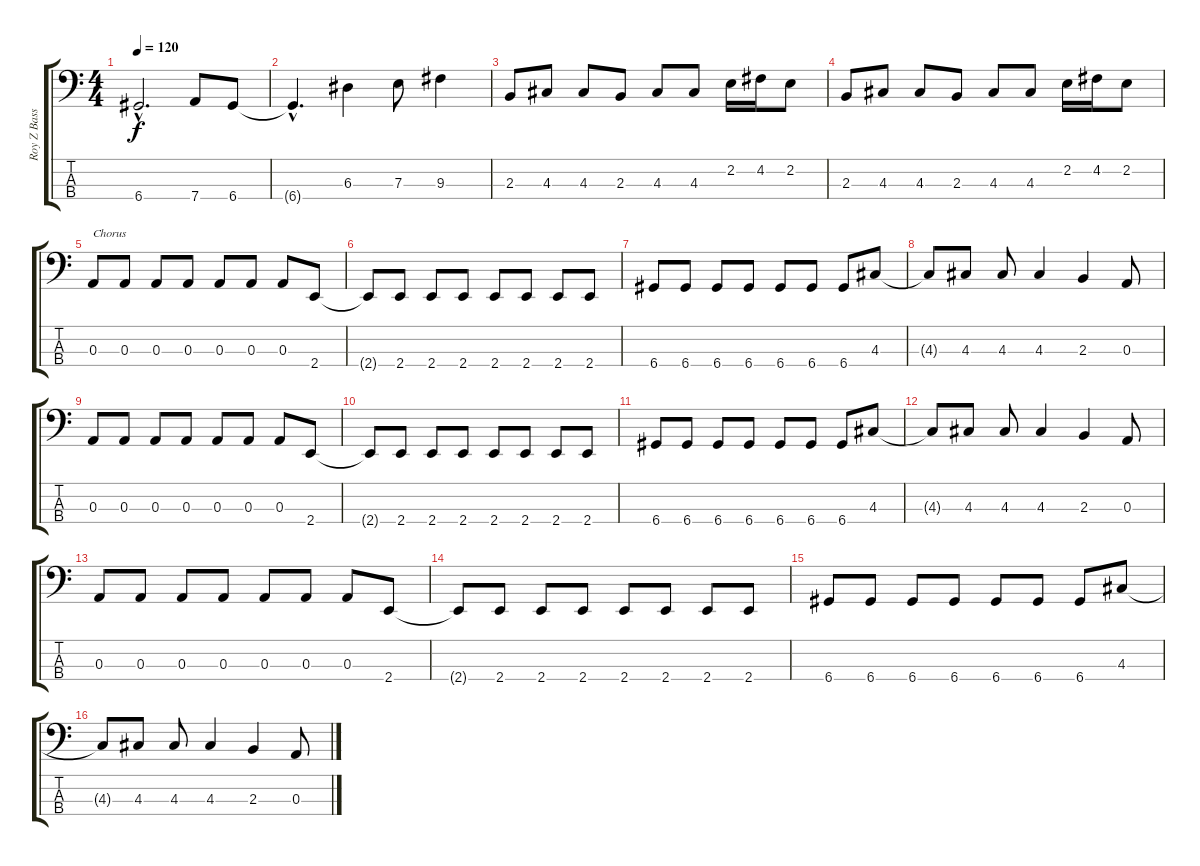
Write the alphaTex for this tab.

\track ("Roy Z Bass" "Roy Z Bass") {instrument electricbasspick}
\staff {score tabs}
\tuning (G2 D2 A1 D1) {hide}
\ts (4 4)
\tempo 120
\clef f4
\ks c
6.4{hac}.2{d dy f} 7.4.8 6.4.8 |
6.4{hac t}.4{d} 6.3.4 7.3.8 9.3.4 |
2.3.8 4.3.8 4.3.8 2.3.8 4.3.8 4.3.8 2.2.16 4.2.16 2.2.8 |
2.3.8 4.3.8 4.3.8 2.3.8 4.3.8 4.3.8 2.2.16 4.2.16 2.2.8 |
0.3.8{txt "Chorus"} 0.3.8 0.3.8 0.3.8 0.3.8 0.3.8 0.3.8 2.4.8 |
2.4{t}.8 2.4.8 2.4.8 2.4.8 2.4.8 2.4.8 2.4.8 2.4.8 |
6.4.8 6.4.8 6.4.8 6.4.8 6.4.8 6.4.8 6.4.8 4.3.8 |
4.3{t}.8 4.3.8 4.3.8 4.3.4 2.3.4 0.3.8 |
0.3.8 0.3.8 0.3.8 0.3.8 0.3.8 0.3.8 0.3.8 2.4.8 |
2.4{t}.8 2.4.8 2.4.8 2.4.8 2.4.8 2.4.8 2.4.8 2.4.8 |
6.4.8 6.4.8 6.4.8 6.4.8 6.4.8 6.4.8 6.4.8 4.3.8 |
4.3{t}.8 4.3.8 4.3.8 4.3.4 2.3.4 0.3.8 |
0.3.8 0.3.8 0.3.8 0.3.8 0.3.8 0.3.8 0.3.8 2.4.8 |
2.4{t}.8 2.4.8 2.4.8 2.4.8 2.4.8 2.4.8 2.4.8 2.4.8 |
6.4.8 6.4.8 6.4.8 6.4.8 6.4.8 6.4.8 6.4.8 4.3.8 |
4.3{t}.8 4.3.8 4.3.8 4.3.4 2.3.4 0.3.8
